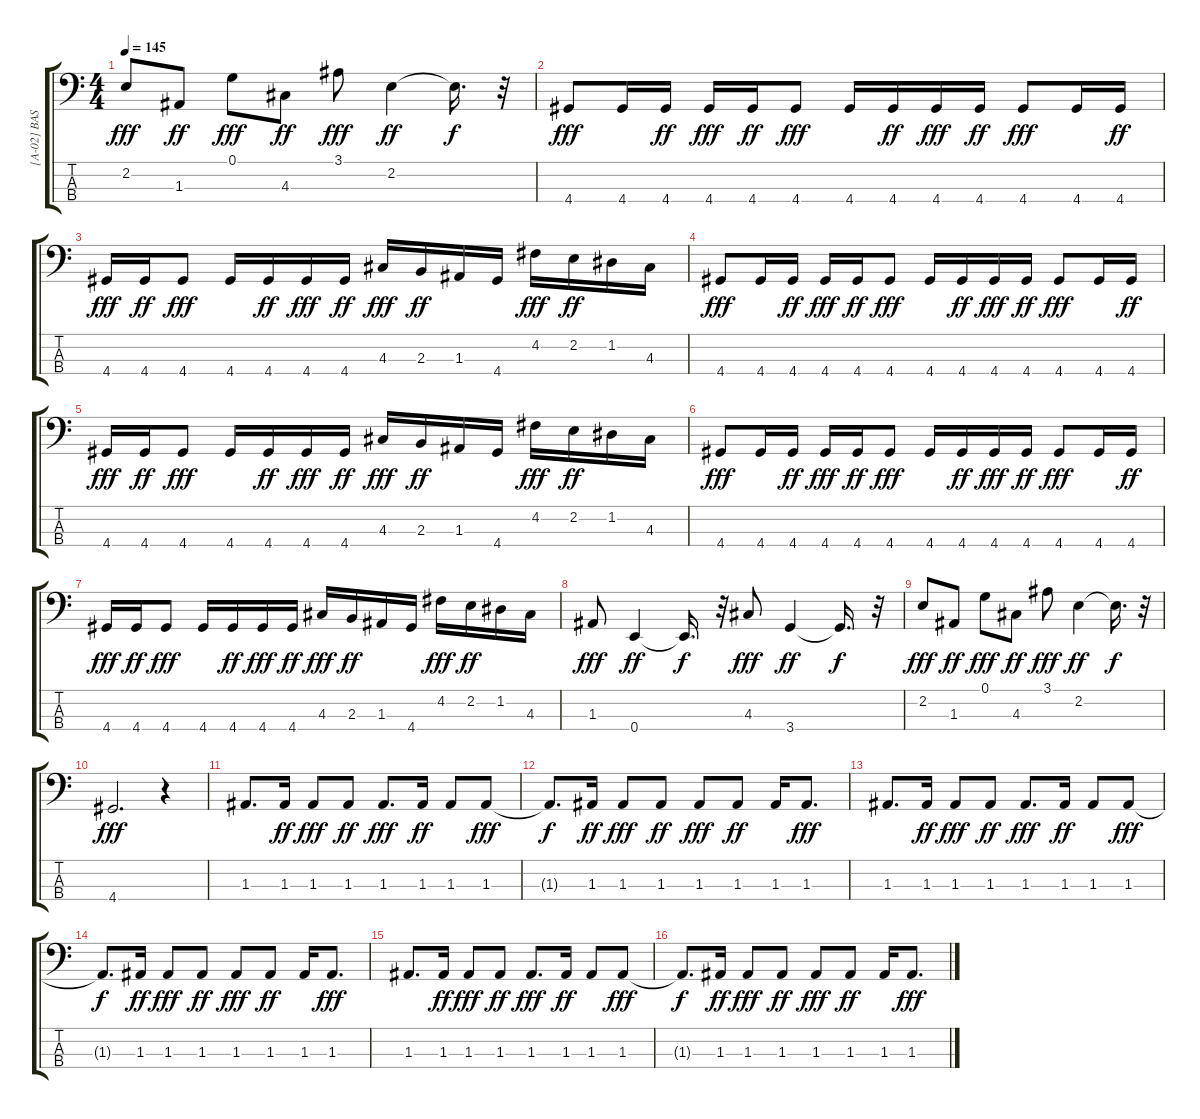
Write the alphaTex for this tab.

\track ("[A-02] BASS" "[A-02] BAS") {instrument electricbassfinger}
\staff {score tabs}
\tuning (G2 D2 A1 E1) {hide}
\ts (4 4)
\tempo 145
\clef f4
\ks c
2.2.8{dy fff} 1.3.8{dy ff} 0.1.8{dy fff} 4.3.8{dy ff} 3.1.8{dy fff} 2.2.4{dy ff} 2.2{t}.16{d dy f} r.32 |
4.4.8{dy fff} 4.4.16 4.4.16{dy ff} 4.4.16{dy fff} 4.4.16{dy ff} 4.4.8{dy fff} 4.4.16 4.4.16{dy ff} 4.4.16{dy fff} 4.4.16{dy ff} 4.4.8{dy fff} 4.4.16 4.4.16{dy ff} |
4.4.16{dy fff} 4.4.16{dy ff} 4.4.8{dy fff} 4.4.16 4.4.16{dy ff} 4.4.16{dy fff} 4.4.16{dy ff} 4.3.16{dy fff} 2.3.16{dy ff} 1.3.16 4.4.16 4.2.16{dy fff} 2.2.16{dy ff} 1.2.16 4.3.16 |
4.4.8{dy fff} 4.4.16 4.4.16{dy ff} 4.4.16{dy fff} 4.4.16{dy ff} 4.4.8{dy fff} 4.4.16 4.4.16{dy ff} 4.4.16{dy fff} 4.4.16{dy ff} 4.4.8{dy fff} 4.4.16 4.4.16{dy ff} |
4.4.16{dy fff} 4.4.16{dy ff} 4.4.8{dy fff} 4.4.16 4.4.16{dy ff} 4.4.16{dy fff} 4.4.16{dy ff} 4.3.16{dy fff} 2.3.16{dy ff} 1.3.16 4.4.16 4.2.16{dy fff} 2.2.16{dy ff} 1.2.16 4.3.16 |
4.4.8{dy fff} 4.4.16 4.4.16{dy ff} 4.4.16{dy fff} 4.4.16{dy ff} 4.4.8{dy fff} 4.4.16 4.4.16{dy ff} 4.4.16{dy fff} 4.4.16{dy ff} 4.4.8{dy fff} 4.4.16 4.4.16{dy ff} |
4.4.16{dy fff} 4.4.16{dy ff} 4.4.8{dy fff} 4.4.16 4.4.16{dy ff} 4.4.16{dy fff} 4.4.16{dy ff} 4.3.16{dy fff} 2.3.16{dy ff} 1.3.16 4.4.16 4.2.16{dy fff} 2.2.16{dy ff} 1.2.16 4.3.16 |
1.3.8{dy fff} 0.4.4{dy ff} 0.4{t}.16{d dy f} r.32 4.3.8{dy fff} 3.4.4{dy ff} 3.4{t}.16{d dy f} r.32 |
2.2.8{dy fff} 1.3.8{dy ff} 0.1.8{dy fff} 4.3.8{dy ff} 3.1.8{dy fff} 2.2.4{dy ff} 2.2{t}.16{d dy f} r.32 |
4.4.2{d dy fff} r.4 |
1.3.8{d} 1.3.16{dy ff} 1.3.8{dy fff} 1.3.8{dy ff} 1.3.8{d dy fff} 1.3.16{dy ff} 1.3.8 1.3.8{dy fff} |
1.3{t}.8{d dy f} 1.3.16{dy ff} 1.3.8{dy fff} 1.3.8{dy ff} 1.3.8{dy fff} 1.3.8{dy ff} 1.3.16 1.3.8{d dy fff} |
1.3.8{d} 1.3.16{dy ff} 1.3.8{dy fff} 1.3.8{dy ff} 1.3.8{d dy fff} 1.3.16{dy ff} 1.3.8 1.3.8{dy fff} |
1.3{t}.8{d dy f} 1.3.16{dy ff} 1.3.8{dy fff} 1.3.8{dy ff} 1.3.8{dy fff} 1.3.8{dy ff} 1.3.16 1.3.8{d dy fff} |
1.3.8{d} 1.3.16{dy ff} 1.3.8{dy fff} 1.3.8{dy ff} 1.3.8{d dy fff} 1.3.16{dy ff} 1.3.8 1.3.8{dy fff} |
1.3{t}.8{d dy f} 1.3.16{dy ff} 1.3.8{dy fff} 1.3.8{dy ff} 1.3.8{dy fff} 1.3.8{dy ff} 1.3.16 1.3.8{d dy fff}
